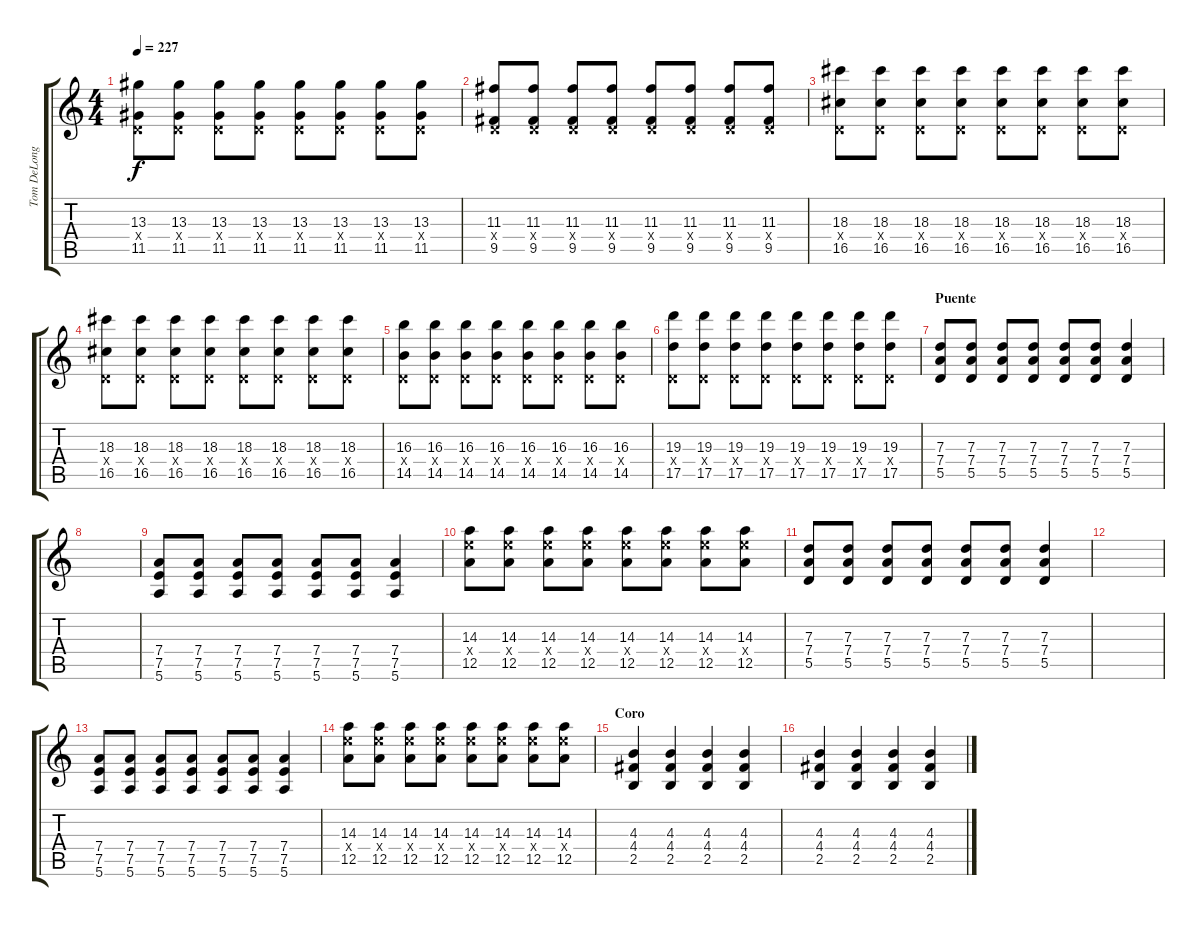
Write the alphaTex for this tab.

\track ("Tom DeLonge - Guitarra" "Tom DeLong") {instrument distortionguitar}
\staff {score tabs}
\tuning (E4 B3 G3 D3 A2 E2) {hide}
\ts (4 4)
\tempo 227
\clef g2
\ks c
(13.3 0.4{x} 11.5).8{dy f} (13.3 0.4{x} 11.5).8 (13.3 0.4{x} 11.5).8 (13.3 0.4{x} 11.5).8 (13.3 0.4{x} 11.5).8 (13.3 0.4{x} 11.5).8 (13.3 0.4{x} 11.5).8 (13.3 0.4{x} 11.5).8 |
(11.3 0.4{x} 9.5).8 (11.3 0.4{x} 9.5).8 (11.3 0.4{x} 9.5).8 (11.3 0.4{x} 9.5).8 (11.3 0.4{x} 9.5).8 (11.3 0.4{x} 9.5).8 (11.3 0.4{x} 9.5).8 (11.3 0.4{x} 9.5).8 |
(18.3 0.4{x} 16.5).8 (18.3 0.4{x} 16.5).8 (18.3 0.4{x} 16.5).8 (18.3 0.4{x} 16.5).8 (18.3 0.4{x} 16.5).8 (18.3 0.4{x} 16.5).8 (18.3 0.4{x} 16.5).8 (18.3 0.4{x} 16.5).8 |
(18.3 0.4{x} 16.5).8 (18.3 0.4{x} 16.5).8 (18.3 0.4{x} 16.5).8 (18.3 0.4{x} 16.5).8 (18.3 0.4{x} 16.5).8 (18.3 0.4{x} 16.5).8 (18.3 0.4{x} 16.5).8 (18.3 0.4{x} 16.5).8 |
(16.3 0.4{x} 14.5).8 (16.3 0.4{x} 14.5).8 (16.3 0.4{x} 14.5).8 (16.3 0.4{x} 14.5).8 (16.3 0.4{x} 14.5).8 (16.3 0.4{x} 14.5).8 (16.3 0.4{x} 14.5).8 (16.3 0.4{x} 14.5).8 |
(19.3 0.4{x} 17.5).8 (19.3 0.4{x} 17.5).8 (19.3 0.4{x} 17.5).8 (19.3 0.4{x} 17.5).8 (19.3 0.4{x} 17.5).8 (19.3 0.4{x} 17.5).8 (19.3 0.4{x} 17.5).8 (19.3 0.4{x} 17.5).8 |
\section ("" "Puente")
(7.3 7.4 5.5).8 (7.3 7.4 5.5).8 (7.3 7.4 5.5).8 (7.3 7.4 5.5).8 (7.3 7.4 5.5).8 (7.3 7.4 5.5).8 (7.3 7.4 5.5).4 |
|
(7.4 7.5 5.6).8 (7.4 7.5 5.6).8 (7.4 7.5 5.6).8 (7.4 7.5 5.6).8 (7.4 7.5 5.6).8 (7.4 7.5 5.6).8 (7.4 7.5 5.6).4 |
(14.3 14.4{x} 12.5).8 (14.3 14.4{x} 12.5).8 (14.3 14.4{x} 12.5).8 (14.3 14.4{x} 12.5).8 (14.3 14.4{x} 12.5).8 (14.3 14.4{x} 12.5).8 (14.3 14.4{x} 12.5).8 (14.3 14.4{x} 12.5).8 |
(7.3 7.4 5.5).8 (7.3 7.4 5.5).8 (7.3 7.4 5.5).8 (7.3 7.4 5.5).8 (7.3 7.4 5.5).8 (7.3 7.4 5.5).8 (7.3 7.4 5.5).4 |
|
(7.4 7.5 5.6).8 (7.4 7.5 5.6).8 (7.4 7.5 5.6).8 (7.4 7.5 5.6).8 (7.4 7.5 5.6).8 (7.4 7.5 5.6).8 (7.4 7.5 5.6).4 |
(14.3 14.4{x} 12.5).8 (14.3 14.4{x} 12.5).8 (14.3 14.4{x} 12.5).8 (14.3 14.4{x} 12.5).8 (14.3 14.4{x} 12.5).8 (14.3 14.4{x} 12.5).8 (14.3 14.4{x} 12.5).8 (14.3 14.4{x} 12.5).8 |
\section ("" "Coro")
(4.3 4.4 2.5).4 (4.3 4.4 2.5).4 (4.3 4.4 2.5).4 (4.3 4.4 2.5).4 |
(4.3 4.4 2.5).4 (4.3 4.4 2.5).4 (4.3 4.4 2.5).4 (4.3 4.4{ss} 2.5{ss}).4
